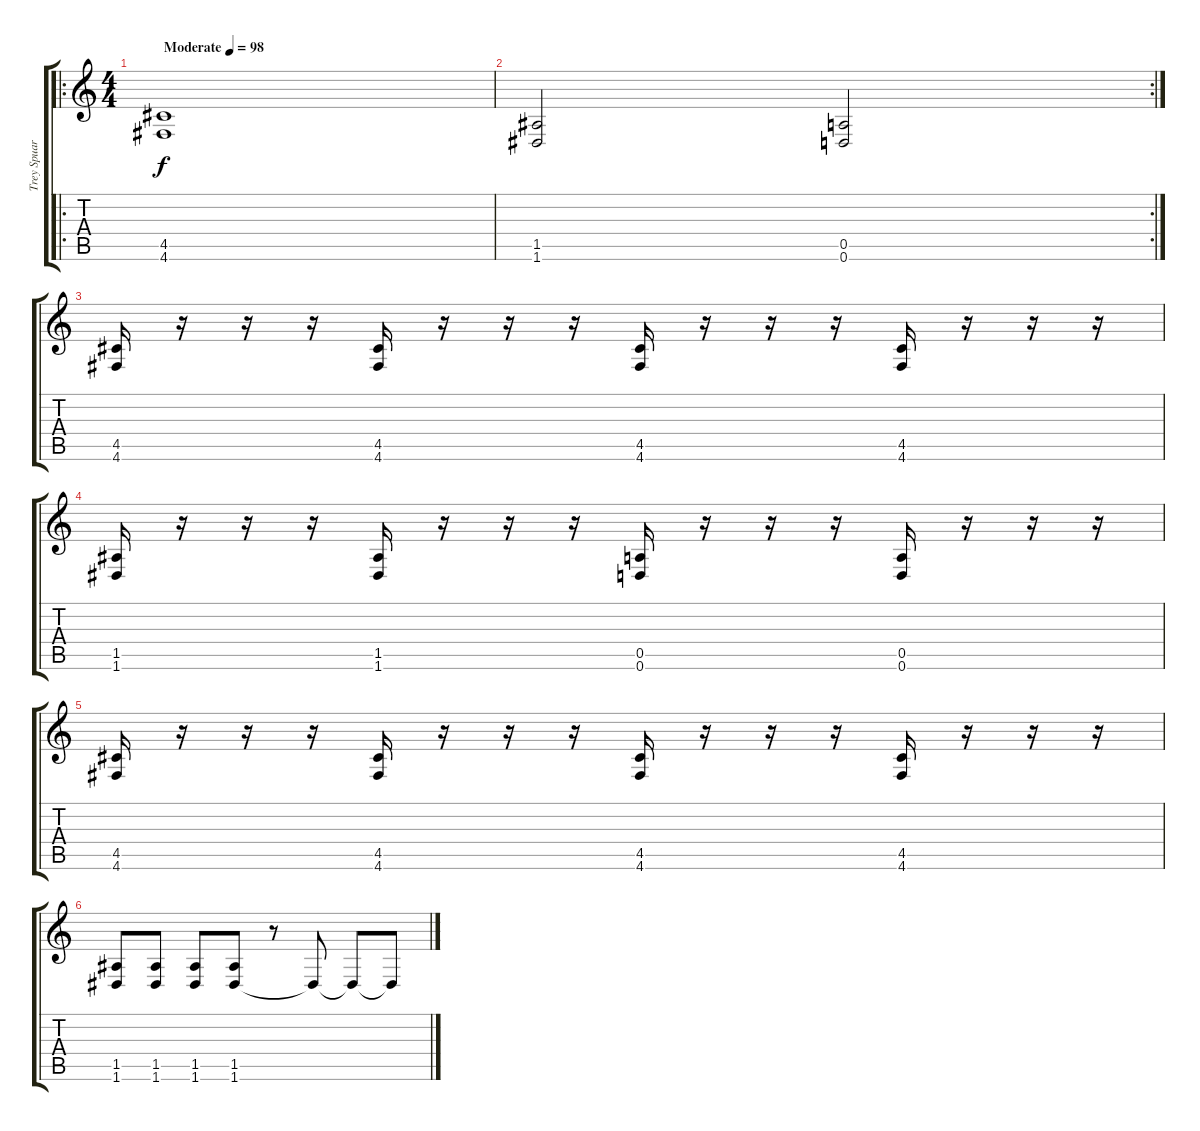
\track ("Trey Spuarance 2." "Trey Spuar") {instrument distortionguitar}
\staff {score tabs}
\tuning (E4 B3 G3 D3 A2 D2) {hide}
\ro
\ts (4 4)
\tempo (98 "Moderate")
\clef g2
\ks c
(4.5 4.6).1{dy f instrument distortionguitar} |
\rc 2
(1.5 1.6).2 (0.5 0.6).2 |
(4.5 4.6).16 r.16 r.16 r.16 (4.5 4.6).16 r.16 r.16 r.16 (4.5 4.6).16 r.16 r.16 r.16 (4.5 4.6).16 r.16 r.16 r.16 |
(1.5 1.6).16 r.16 r.16 r.16 (1.5 1.6).16 r.16 r.16 r.16 (0.5 0.6).16 r.16 r.16 r.16 (0.5 0.6).16 r.16 r.16 r.16 |
(4.5 4.6).16 r.16 r.16 r.16 (4.5 4.6).16 r.16 r.16 r.16 (4.5 4.6).16 r.16 r.16 r.16 (4.5 4.6).16 r.16 r.16 r.16 |
(1.5 1.6).8 (1.5 1.6).8 (1.5 1.6).8 (1.5 1.6).8 r.8 1.6{t}.8 1.6{t}.8 1.6{t}.8
